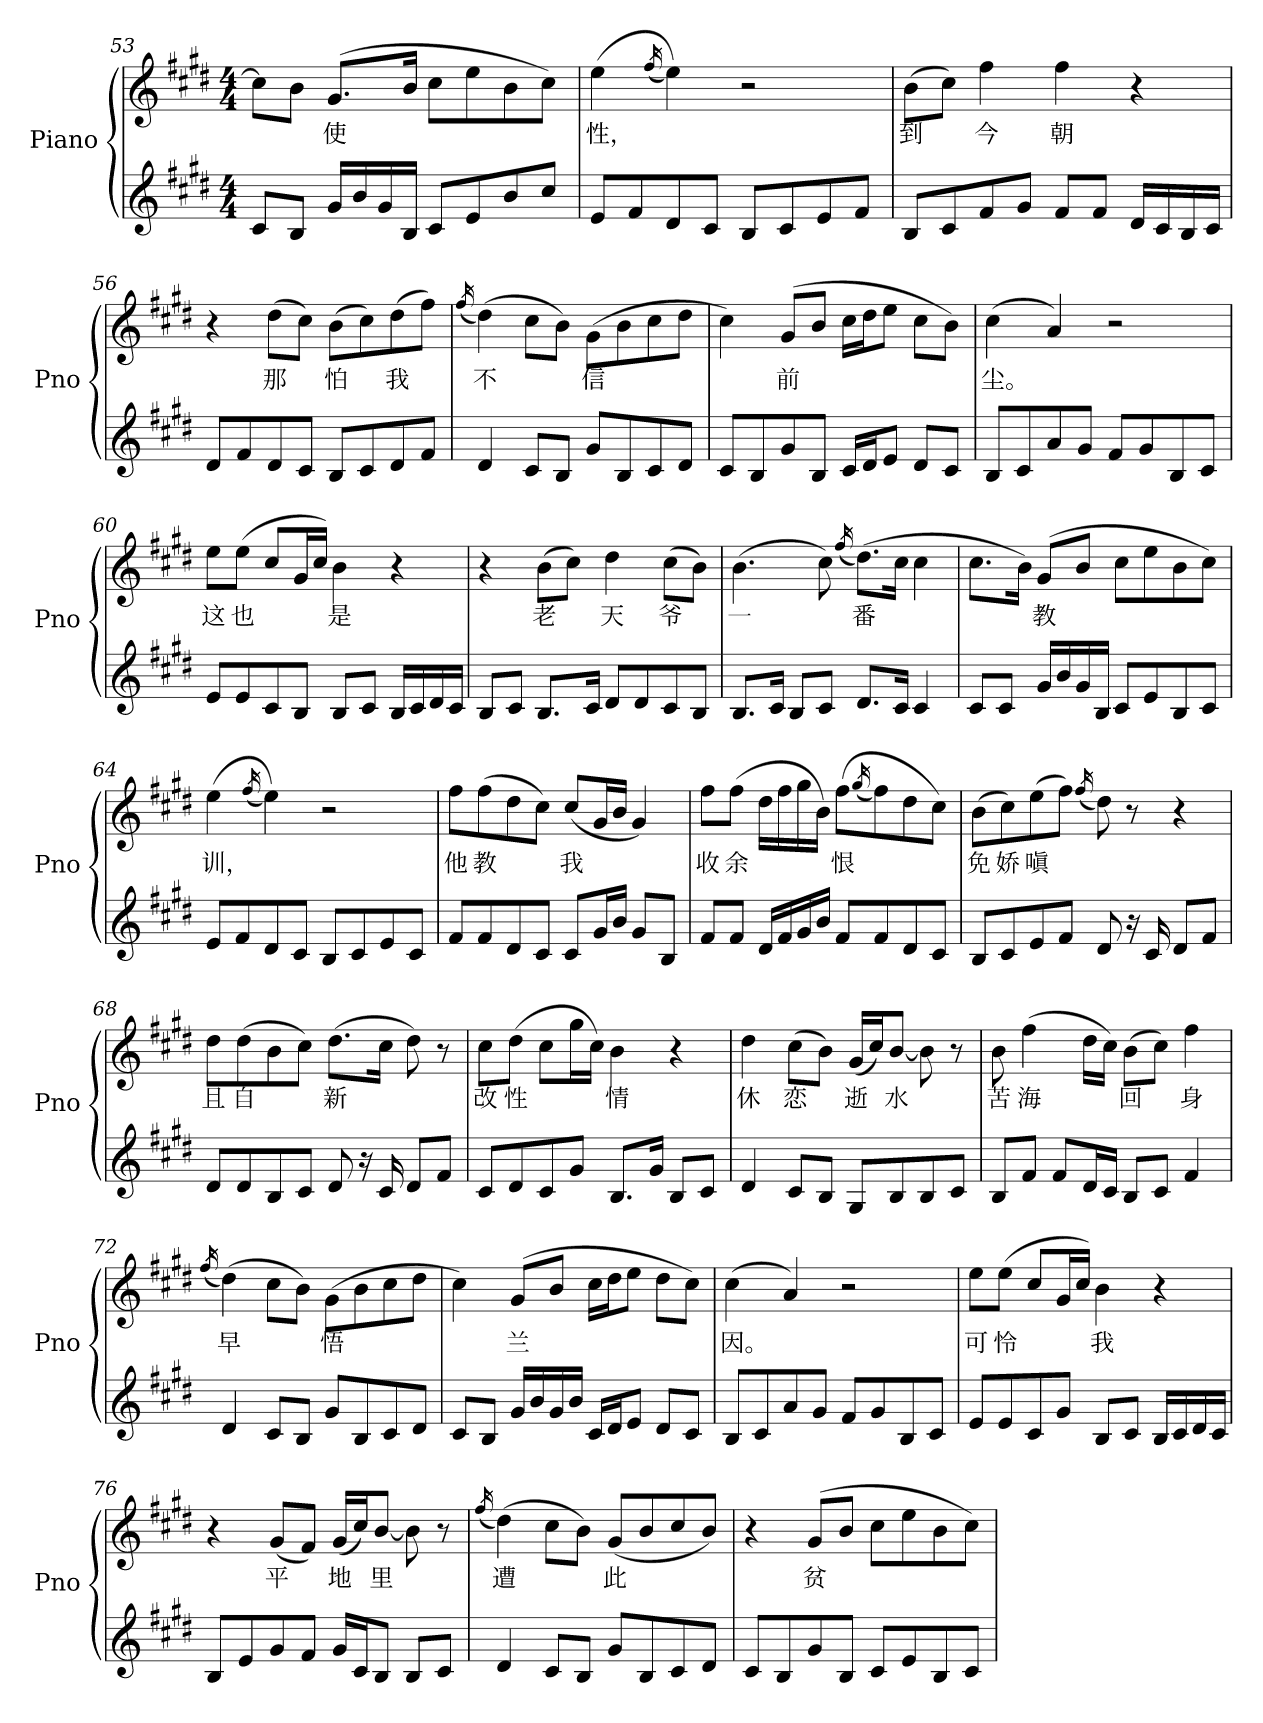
**kern	**kern	**text
*part2	*part1	*part1
*staff2	*staff1	*staff1
*I"Piano	*I"Piano	*
*I'Pno	*I'Pno	*
*clefG2	*clefG2	*
*k[f#c#g#d#]	*k[f#c#g#d#]	*
*M4/4	*M4/4	*
=53	=53	=53
8c#/L	8cc#\L]	.
8B/J	8b\J	.
!	!	!LO:LY:b
16g#/LL	(>8.g#/L	使
16b/	.	.
16g#/	.	.
16B/JJ	16b/Jk	.
8c#/L	8cc#\L	.
8e/	8ee\	.
8b/	8b\	.
8cc#/J	8cc#\J)	.
=54	=54	=54
!	!	!LO:LY:b
8e/L	(>4ee\	性，
8f#/	.	.
.	(<16qff#/	.
8d#/	4ee\))	.
8c#/J	.	.
8B/L	2r	.
8c#/	.	.
8e/	.	.
8f#/J	.	.
=55	=55	=55
!	!	!LO:LY:b
8B/L	(>8b\L	到
8c#/	8cc#\J)	.
!	!	!LO:LY:b
8f#/	4ff#\	今
8g#/J	.	.
!	!	!LO:LY:b
8f#/L	4ff#\	朝
8f#/J	.	.
16d#/LL	4r	.
16c#/	.	.
16B/	.	.
16c#/JJ	.	.
!!LO:LB:g=z
=56	=56	=56
8d#/L	4r	.
8f#/	.	.
!	!	!LO:LY:b
8d#/	(>8dd#\L	那
8c#/J	8cc#\J)	.
!	!	!LO:LY:b
8B/L	(>8b\L	怕
8c#/	8cc#\)	.
!	!	!LO:LY:b
8d#/	(>8dd#\	我
8f#/J	8ff#\J)	.
=57	=57	=57
.	(<16qff#/	.
!	!	!LO:LY:b
4d#/	(>4dd#\)	不
8c#/L	8cc#\L	.
8B/J	8b\J)	.
!	!	!LO:LY:b
8g#/L	(>8g#\L	信
8B/	8b\	.
8c#/	8cc#\	.
8d#/J	8dd#\J	.
=58	=58	=58
8c#/L	4cc#\)	.
8B/	.	.
!	!	!LO:LY:b
8g#/	(>8g#/L	前
8B/J	8b/J	.
16c#/LL	16cc#\LL	.
16d#/J	16dd#\J	.
8e/J	8ee\J	.
8d#/L	8cc#\L	.
8c#/J	8b\J)	.
=59	=59	=59
!	!	!LO:LY:b
8B/L	(>4cc#\	尘。
8c#/	.	.
8a/	4a/)	.
8g#/J	.	.
8f#/L	2r	.
8g#/	.	.
8B/	.	.
8c#/J	.	.
!!LO:LB:g=z
=60	=60	=60
!	!	!LO:LY:b
8e/L	8ee\L	这
!	!	!LO:LY:b
8e/	(>8ee\J	也
8c#/	8cc#/L	.
8B/J	16g#/L	.
.	16cc#/JJ)	.
!	!	!LO:LY:b
8B/L	4b\	是
8c#/J	.	.
16B/LL	4r	.
16c#/	.	.
16d#/	.	.
16c#/JJ	.	.
=61	=61	=61
8B/L	4r	.
8c#/J	.	.
!	!	!LO:LY:b
8.B/L	(>8b\L	老
.	8cc#\J)	.
16c#/Jk	.	.
!	!	!LO:LY:b
8d#/L	4dd#\	天
8d#/	.	.
!	!	!LO:LY:b
8c#/	(>8cc#\L	爷
8B/J	8b\J)	.
=62	=62	=62
!	!	!LO:LY:b
8.B/L	(>4.b\	一
16c#/Jk	.	.
8B/L	.	.
8c#/J	8cc#\)	.
.	(<16qff#/	.
!	!	!LO:LY:b
8.d#/L	(>8.dd#\L)	番
16c#/Jk	16cc#\Jk	.
4c#/	4cc#\	.
!!LO:LB:g=z
=63	=63	=63
8c#/L	8.cc#\L	.
8c#/J	.	.
.	16b\Jk)	.
!	!	!LO:LY:b
16g#/LL	(>8g#/L	教
16b/	.	.
16g#/	8b/J	.
16B/JJ	.	.
8c#/L	8cc#\L	.
8e/	8ee\	.
8B/	8b\	.
8c#/J	8cc#\J)	.
=64	=64	=64
!	!	!LO:LY:b
8e/L	(>4ee\	训，
8f#/	.	.
.	(<16qff#/	.
8d#/	4ee\))	.
8c#/J	.	.
8B/L	2r	.
8c#/	.	.
8e/	.	.
8c#/J	.	.
=65	=65	=65
!	!	!LO:LY:b
8f#/L	8ff#\L	他
!	!	!LO:LY:b
8f#/	(>8ff#\	教
8d#/	8dd#\	.
8c#/J	8cc#\J)	.
!	!	!LO:LY:b
8c#/L	(<8cc#/L	我
16g#/L	16g#/L	.
16b/JJ	16b/JJ	.
8g#/L	4g#/)	.
8B/J	.	.
=66	=66	=66
!	!	!LO:LY:b
8f#/L	8ff#\L	收
!	!	!LO:LY:b
8f#/J	(>8ff#\J	余
16d#/LL	16dd#\LL	.
16f#/	16ff#\	.
16g#/	16gg#\	.
16b/JJ	16b\JJ)	.
!	!	!LO:LY:b
8f#/L	(>8ff#\L	恨
.	(<16qgg#/	.
8f#/	8ff#\)	.
8d#/	8dd#\	.
8c#/J	8cc#\J)	.
!!LO:LB:g=z
=67	=67	=67
!	!	!LO:LY:b
8B/L	(>8b\L	免
!	!	!LO:LY:b
8c#/	8cc#\)	娇
!	!	!LO:LY:b
8e/	(>8ee\	嗔
8f#/J	8ff#\J)	.
.	(<16qff#/	.
8d#/	8dd#\)	.
16r	8r	.
16c#/	.	.
8d#/L	4r	.
8f#/J	.	.
=68	=68	=68
!	!	!LO:LY:b
8d#/L	8dd#\L	且
!	!	!LO:LY:b
8d#/	(>8dd#\	自
8B/	8b\	.
8c#/J	8cc#\J)	.
!	!	!LO:LY:b
8d#/	(>8.dd#\L	新
16r	.	.
16c#/	16cc#\Jk	.
8d#/L	8dd#\)	.
8f#/J	8r	.
=69	=69	=69
!	!	!LO:LY:b
8c#/L	8cc#\L	改
!	!	!LO:LY:b
8d#/	(>8dd#\J	性
8c#/	8cc#\L	.
8g#/J	16gg#\L	.
.	16cc#\JJ)	.
!	!	!LO:LY:b
8.B/L	4b\	情
16g#/Jk	.	.
8B/L	4r	.
8c#/J	.	.
!!LO:PB:g=z
=70	=70	=70
!	!	!LO:LY:b
4d#/	4dd#\	休
!	!	!LO:LY:b
8c#/L	(>8cc#\L	恋
8B/J	8b\J)	.
!	!	!LO:LY:b
8G#/L	(<16g#/LL	逝
.	16cc#/J)	.
!	!	!LO:LY:b
8B/	[8b/J	水
8B/	8b\]	.
8c#/J	8r	.
=71	=71	=71
!	!	!LO:LY:b
8B/L	8b\	苦
!	!	!LO:LY:b
8f#/J	(>4ff#\	海
8f#/L	.	.
16d#/L	16dd#\LL	.
16c#/JJ	16cc#\JJ)	.
!	!	!LO:LY:b
8B/L	(>8b\L	回
8c#/J	8cc#\J)	.
!	!	!LO:LY:b
4f#/	4ff#\	身
=72	=72	=72
.	(<16qff#/	.
!	!	!LO:LY:b
4d#/	(>4dd#\)	早
8c#/L	8cc#\L	.
8B/J	8b\J)	.
!	!	!LO:LY:b
8g#/L	(>8g#\L	悟
8B/	8b\	.
8c#/	8cc#\	.
8d#/J	8dd#\J	.
=73	=73	=73
8c#/L	4cc#\)	.
8B/J	.	.
!	!	!LO:LY:b
16g#/LL	(>8g#/L	兰
16b/	.	.
16g#/	8b/J	.
16b/JJ	.	.
16c#/LL	16cc#\LL	.
16d#/J	16dd#\J	.
8e/J	8ee\J	.
8d#/L	8dd#\L	.
8c#/J	8cc#\J)	.
!!LO:LB:g=z
=74	=74	=74
!	!	!LO:LY:b
8B/L	(>4cc#\	因。
8c#/	.	.
8a/	4a/)	.
8g#/J	.	.
8f#/L	2r	.
8g#/	.	.
8B/	.	.
8c#/J	.	.
=75	=75	=75
!	!	!LO:LY:b
8e/L	8ee\L	可
!	!	!LO:LY:b
8e/	(>8ee\J	怜
8c#/	8cc#/L	.
8g#/J	16g#/L	.
.	16cc#/JJ)	.
!	!	!LO:LY:b
8B/L	4b\	我
8c#/J	.	.
16B/LL	4r	.
16c#/	.	.
16d#/	.	.
16c#/JJ	.	.
=76	=76	=76
8B/L	4r	.
8e/	.	.
!	!	!LO:LY:b
8g#/	(<8g#/L	平
8f#/J	8f#/J)	.
!	!	!LO:LY:b
16g#/LL	(<16g#/LL	地
16c#/J	16cc#/J)	.
!	!	!LO:LY:b
8B/J	[8b/J	里
8B/L	8b\]	.
8c#/J	8r	.
=77	=77	=77
.	(<16qff#/	.
!	!	!LO:LY:b
4d#/	(>4dd#\)	遭
8c#/L	8cc#\L	.
8B/J	8b\J)	.
!	!	!LO:LY:b
8g#/L	(<8g#/L	此
8B/	8b/	.
8c#/	8cc#/	.
8d#/J	8b/J)	.
!!LO:LB:g=z
=78	=78	=78
8c#/L	4r	.
8B/	.	.
!	!	!LO:LY:b
8g#/	(>8g#/L	贫
8B/J	8b/J	.
8c#/L	8cc#\L	.
8e/	8ee\	.
8B/	8b\	.
8c#/J	8cc#\J)	.
=	=	=
*-	*-	*-
